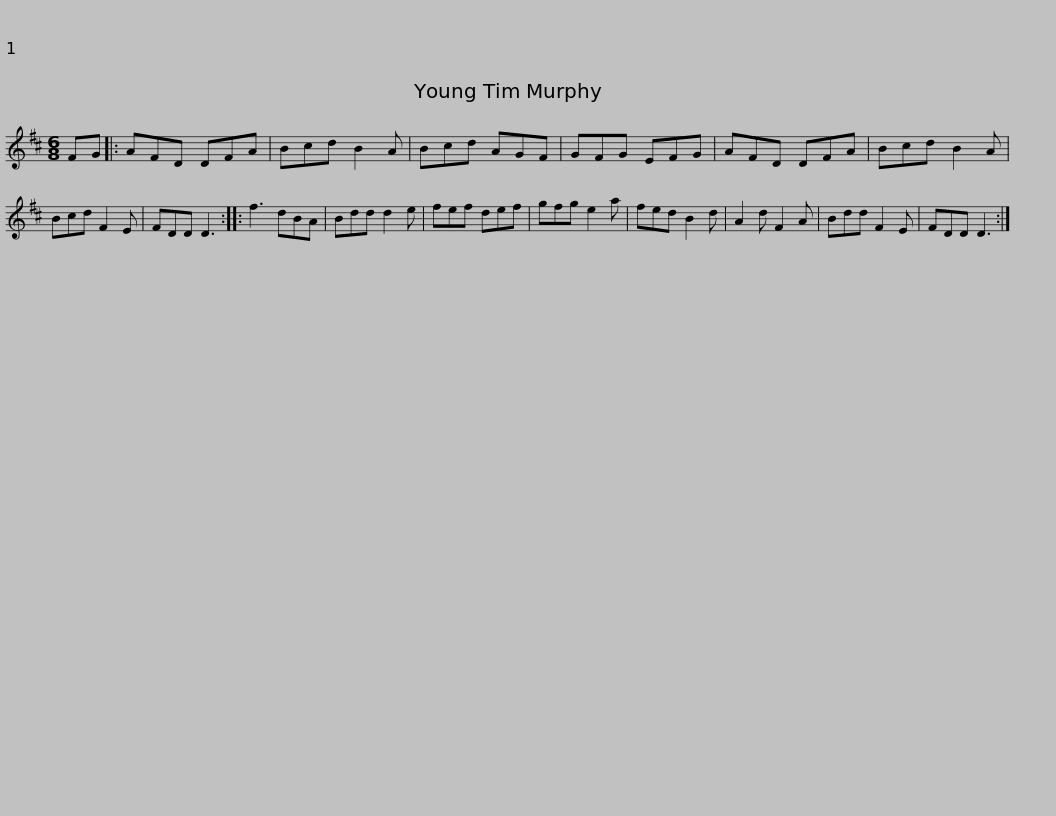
X:1
L:1/8
M:6/8
I:linebreak $
K:D
V:1 treble
V:1
 FG |: AFD DFA | Bcd B2 A | Bcd AGF | GFG EFG | %5
 AFD DFA | Bcd B2 A | Bcd F2 E |$ FDD D3 :: f3 dBA | %10
 Bdd d2 e | fef def | gfg e2 a | fed B2 d | A2 d F2 A | %15
 Bdd F2 E |$ FDD D3 :| %17
